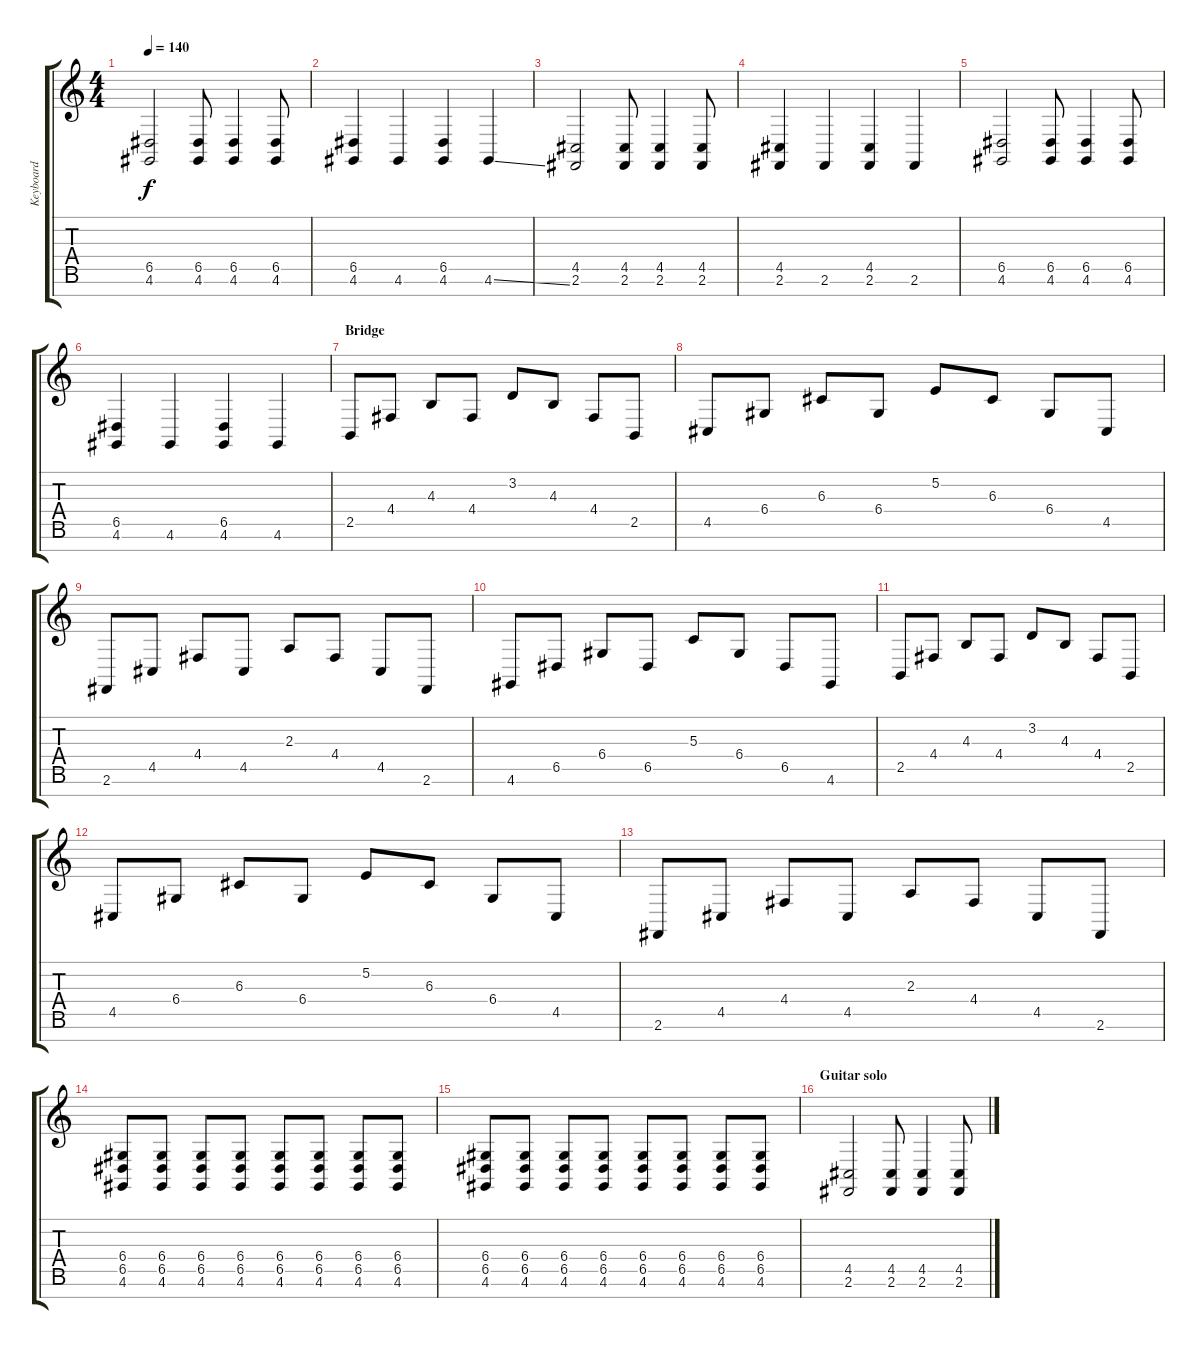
\track ("Keyboard" "Keyboard") {instrument lead2sawtooth}
\staff {score tabs}
\tuning (E4 B3 G3 D3 A2 E2 B1) {hide}
\ts (4 4)
\tempo 140
\clef g2
\ks c
(6.5 4.6).2{dy f} (6.5 4.6).8 (6.5 4.6).4 (6.5 4.6).8 |
(6.5 4.6).4 4.6.4 (6.5 4.6).4 4.6{ss}.4 |
(4.5 2.6).2{volume 13} (4.5 2.6).8 (4.5 2.6).4 (4.5 2.6).8 |
(4.5 2.6).4 2.6.4 (4.5 2.6).4 2.6.4 |
(6.5 4.6).2 (6.5 4.6).8 (6.5 4.6).4 (6.5 4.6).8 |
(6.5 4.6).4 4.6.4 (6.5 4.6).4 4.6.4 |
\section ("" "Bridge")
2.5.8{volume 16} 4.4.8 4.3.8 4.4.8 3.2.8 4.3.8 4.4.8 2.5.8 |
4.5.8 6.4.8 6.3.8 6.4.8 5.2.8 6.3.8 6.4.8 4.5.8 |
2.6.8 4.5.8 4.4.8 4.5.8 2.3.8 4.4.8 4.5.8 2.6.8 |
4.6.8 6.5.8 6.4.8 6.5.8 5.3.8 6.4.8 6.5.8 4.6.8 |
2.5.8 4.4.8 4.3.8 4.4.8 3.2.8 4.3.8 4.4.8 2.5.8 |
4.5.8 6.4.8 6.3.8 6.4.8 5.2.8 6.3.8 6.4.8 4.5.8 |
2.6.8 4.5.8 4.4.8 4.5.8 2.3.8 4.4.8 4.5.8 2.6.8 |
(6.4 6.5 4.6).8 (6.4 6.5 4.6).8 (6.4 6.5 4.6).8 (6.4 6.5 4.6).8 (6.4 6.5 4.6).8 (6.4 6.5 4.6).8 (6.4 6.5 4.6).8 (6.4 6.5 4.6).8 |
(6.4 6.5 4.6).8 (6.4 6.5 4.6).8 (6.4 6.5 4.6).8 (6.4 6.5 4.6).8 (6.4 6.5 4.6).8 (6.4 6.5 4.6).8 (6.4 6.5 4.6).8 (6.4 6.5 4.6).8 |
\section ("" "Guitar solo")
(4.5 2.6).2{volume 10} (4.5 2.6).8 (4.5 2.6).4 (4.5 2.6).8
